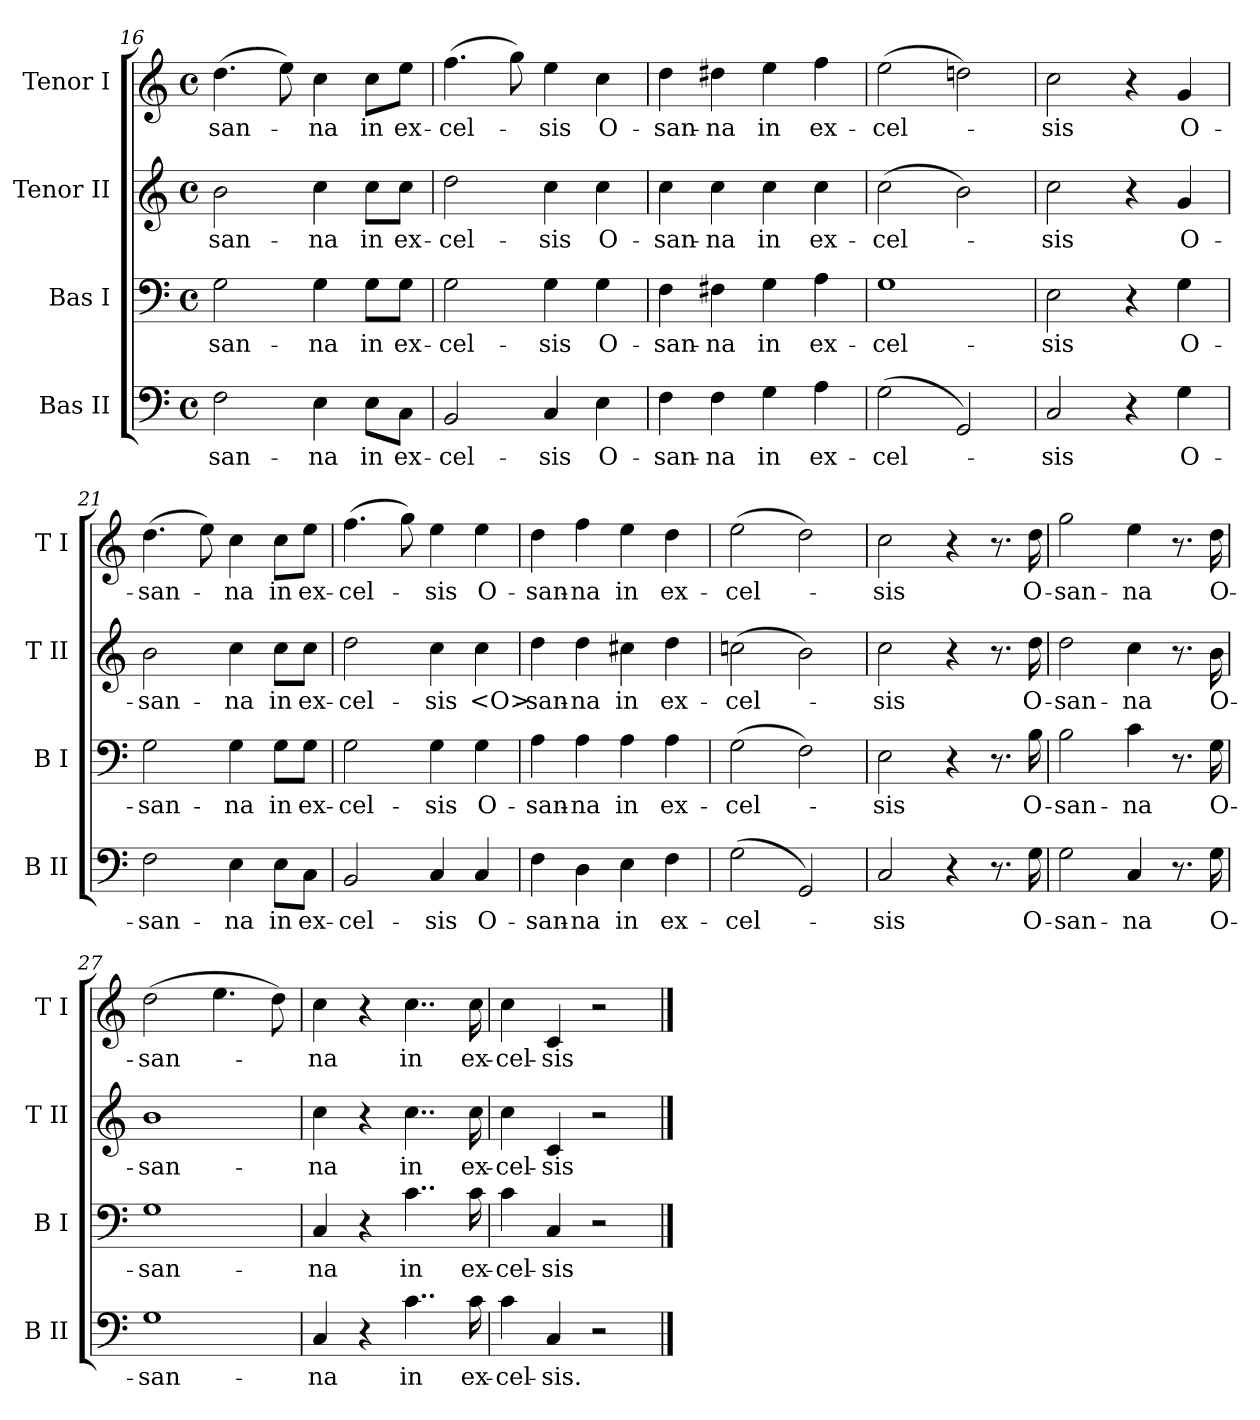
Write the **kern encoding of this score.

**kern	**text	**kern	**text	**kern	**text	**kern	**text
*part4	*part4	*part3	*part3	*part2	*part2	*part1	*part1
*staff4	*staff4	*staff3	*staff3	*staff2	*staff2	*staff1	*staff1
*I"Bas II	*	*I"Bas I	*	*I"Tenor II	*	*I"Tenor I	*
*I'B II	*	*I'B I	*	*I'T II	*	*I'T I	*
*clefF4	*	*clefF4	*	*clefG2	*	*clefG2	*
*k[]	*	*k[]	*	*k[]	*	*k[]	*
*M4/4	*	*M4/4	*	*M4/4	*	*M4/4	*
*met(c)	*	*met(c)	*	*met(c)	*	*met(c)	*
=16	=16	=16	=16	=16	=16	=16	=16
2F\	-san-	2G\	-san-	2b\	-san-	(4.dd\	-san-
.	.	.	.	.	.	8ee\)	.
4E\	-na	4G\	-na	4cc\	-na	4cc\	-na
8E\L	in	8G\L	in	8cc\L	in	8cc\L	in
8C\J	ex-	8G\J	ex-	8cc\J	ex-	8ee\J	ex-
=17	=17	=17	=17	=17	=17	=17	=17
2BB/	-cel-	2G\	-cel-	2dd\	-cel-	(4.ff\	-cel-
.	.	.	.	.	.	8gg\)	.
4C/	-sis	4G\	-sis	4cc\	-sis	4ee\	-sis
4E\	O-	4G\	O-	4cc\	O-	4cc\	O-
=18	=18	=18	=18	=18	=18	=18	=18
4F\	-san-	4F\	-san-	4cc\	-san-	4dd\	-san-
4F\	-na	4F#X\	-na	4cc\	-na	4dd#X\	-na
4G\	in	4G\	in	4cc\	in	4ee\	in
4A\	ex-	4A\	ex-	4cc\	ex-	4ff\	ex-
=19	=19	=19	=19	=19	=19	=19	=19
(2G\	-cel-	1G	-cel-	(2cc\	-cel-	(2ee\	-cel-
2GG/)	.	.	.	2b\)	.	2ddn\)	.
=20	=20	=20	=20	=20	=20	=20	=20
2C/	-sis	2E\	-sis	2cc\	-sis	2cc\	-sis
4r	.	4r	.	4r	.	4r	.
4G\	O-	4G\	O-	4g/	O-	4g/	O-
=21	=21	=21	=21	=21	=21	=21	=21
2F\	-san-	2G\	-san-	2b\	-san-	(4.dd\	-san-
.	.	.	.	.	.	8ee\)	.
4E\	-na	4G\	-na	4cc\	-na	4cc\	-na
8E\L	in	8G\L	in	8cc\L	in	8cc\L	in
8C\J	ex-	8G\J	ex-	8cc\J	ex-	8ee\J	ex-
=22	=22	=22	=22	=22	=22	=22	=22
2BB/	-cel-	2G\	-cel-	2dd\	-cel-	(4.ff\	-cel-
.	.	.	.	.	.	8gg\)	.
4C/	-sis	4G\	-sis	4cc\	-sis	4ee\	-sis
4C/	O-	4G\	O-	4cc\	<O>-	4ee\	O-
=23	=23	=23	=23	=23	=23	=23	=23
4F\	-san-	4A\	-san-	4dd\	-san-	4dd\	-san-
4D\	-na	4A\	-na	4dd\	-na	4ff\	-na
4E\	in	4A\	in	4cc#X\	in	4ee\	in
4F\	ex-	4A\	ex-	4dd\	ex-	4dd\	ex-
=24	=24	=24	=24	=24	=24	=24	=24
(2G\	-cel-	(2G\	-cel-	(2ccn\	-cel-	(2ee\	-cel-
2GG/)	.	2F\)	.	2b\)	.	2dd\)	.
=25	=25	=25	=25	=25	=25	=25	=25
2C/	-sis	2E\	-sis	2cc\	-sis	2cc\	-sis
4r	.	4r	.	4r	.	4r	.
8.r	.	8.r	.	8.r	.	8.r	.
16G\	O-	16B\	O-	16dd\	O-	16dd\	O-
=26	=26	=26	=26	=26	=26	=26	=26
2G\	-san-	2B\	-san-	2dd\	-san-	2gg\	-san-
4C/	-na	4c\	-na	4cc\	-na	4ee\	-na
8.r	.	8.r	.	8.r	.	8.r	.
16G\	O-	16G\	O-	16b\	O-	16dd\	O-
=27	=27	=27	=27	=27	=27	=27	=27
1G	-san-	1G	-san-	1b	-san-	(2dd\	-san-
.	.	.	.	.	.	4.ee\	.
.	.	.	.	.	.	8dd\)	.
=28	=28	=28	=28	=28	=28	=28	=28
4C/	-na	4C/	-na	4cc\	-na	4cc\	-na
4r	.	4r	.	4r	.	4r	.
4..c\	in	4..c\	in	4..cc\	in	4..cc\	in
16c\	ex-	16c\	ex-	16cc\	ex-	16cc\	ex-
=29	=29	=29	=29	=29	=29	=29	=29
4c\	-cel-	4c\	-cel-	4cc\	-cel-	4cc\	-cel-
4C/	-sis.	4C/	-sis	4c/	-sis	4c/	-sis
2r	.	2r	.	2r	.	2r	.
==	==	==	==	==	==	==	==
*-	*-	*-	*-	*-	*-	*-	*-
